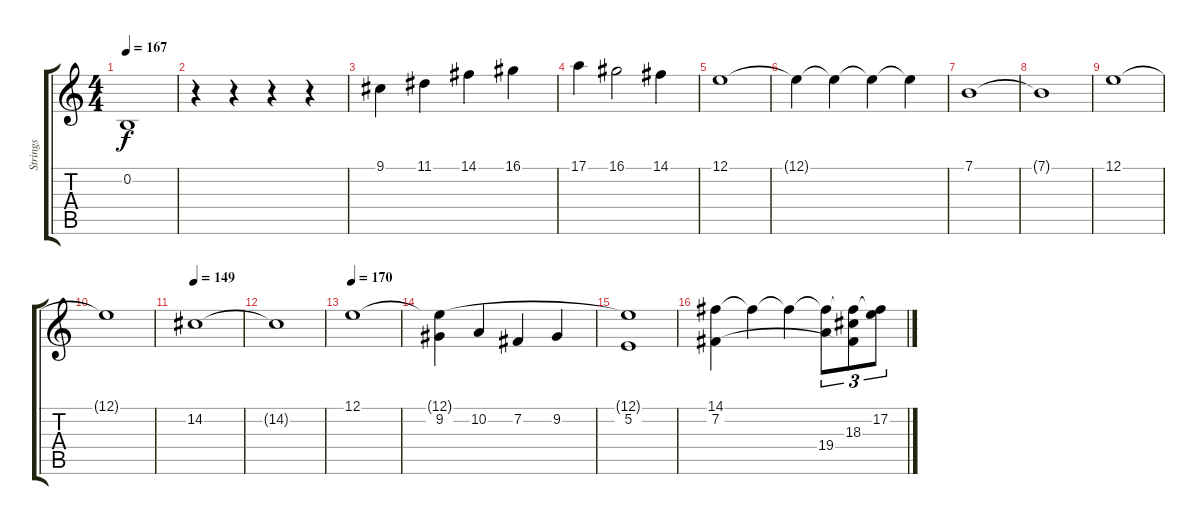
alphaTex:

\track ("Strings" "Strings") {instrument stringensemble2}
\staff {score tabs}
\tuning (E4 B3 G3 D3 A2 E2) {hide}
\ts (4 4)
\tempo 167
\clef g2
\ks c
0.2.1{dy f} |
r.4 r.4 r.4 r.4 |
9.1.4 11.1.4 14.1.4 16.1.4 |
17.1.4 16.1.2 14.1.4 |
12.1.1 |
12.1{t}.4 12.1{t}.4 12.1{t}.4 12.1{t}.4 |
7.1.1 |
7.1{t}.1 |
12.1.1 |
12.1{t}.1 |
\tempo 149
14.2.1 |
14.2{t}.1 |
\tempo 170
12.1.1 |
(12.1{t} 9.2).4 10.2.4 7.2.4 9.2.4 |
(12.1{t} 5.2).1 |
(14.1 7.2).4 14.1{t}.4 14.1{t}.4 (14.1{t} 19.4).8{tu (3 2)} (14.1{t} 7.2{t} 18.3).8{tu (3 2)} (14.1{t} 17.2).8{tu (3 2)}
